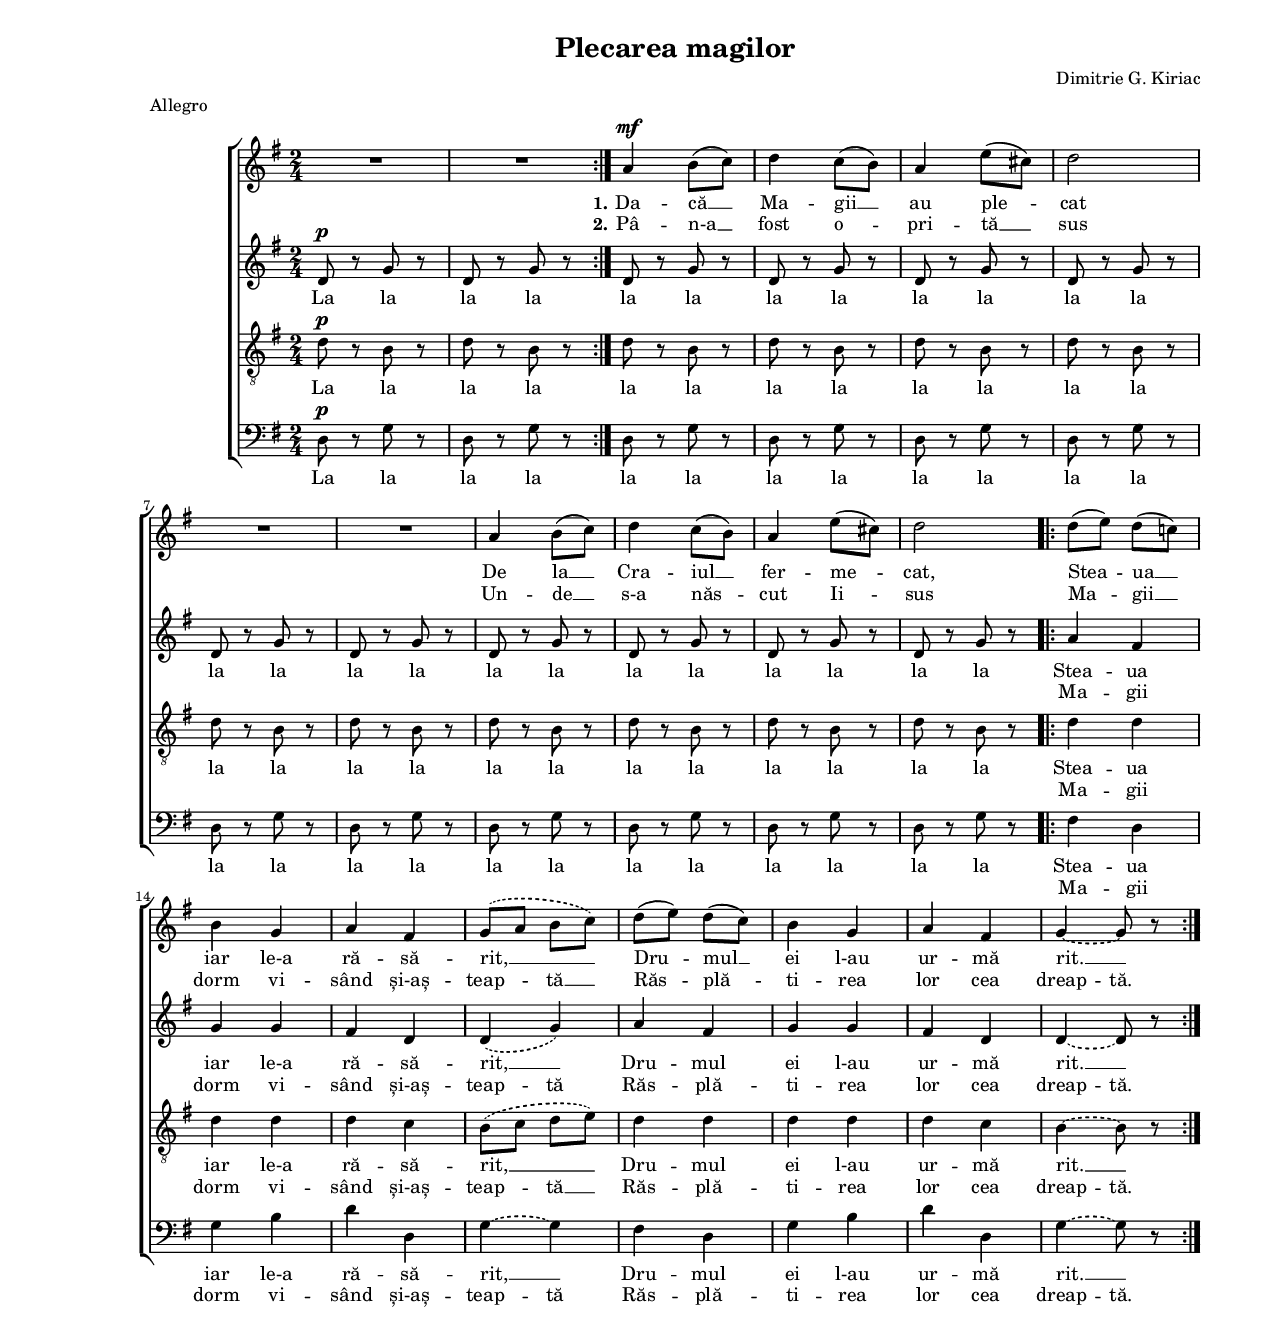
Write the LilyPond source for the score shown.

\version "2.19.80"

\paper {
  #(set-paper-size "letter")
  left-margin = 1\in
  line-width = 7\in
  top-margin = 0.7\in
  bottom-margin = 0.7\in
}

\header {
  title = "Plecarea magilor"
  composer = "Dimitrie G. Kiriac"
  meter = "Allegro"
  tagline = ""
}

#(set-global-staff-size 15)

global = {
  \set Staff.midiInstrument = "clarinet"
  \key g \major
  \time 2/4
  \autoBeamOff
}

sopStanzaOne = \lyricmode {
  \set stanza = "1."
  Da -- că __ Ma -- gii __ au ple -- cat
  De la __ Cra -- iul __ fer -- me -- cat,
  Stea -- ua __ iar le-a ră -- să -- rit, __
  Dru -- mul __ ei l-au ur -- mă rit. __
}

sopStanzaTwo = \lyricmode {
  \set stanza = "2."
  Pâ -- n-a __ fost o -- pri -- tă __ sus
  Un -- de __ s-a năs -- cut Ii -- sus
  Ma -- gii __ dorm vi -- sând și-aș --
  \set ignoreMelismata = ##t
  teap -- \skip 8 tă __ \skip 8
  \unset ignoreMelismata
  Răs -- plă -- ti -- rea lor cea
  \set ignoreMelismata = ##t
  dreap -- tă.
  \unset ignoreMelismata
}

altoStanzaOne = \lyricmode {
  La la la la la la la la la la la la la la la la la la la la la la la la
  Stea -- ua iar le-a ră -- să -- rit, __
  Dru -- mul ei l-au ur -- mă rit. __
}

altoStanzaTwo = \lyricmode {
  \skip 8 \skip 8 \skip 8 \skip 8 \skip 8 \skip 8 \skip 8 \skip 8
  \skip 8 \skip 8 \skip 8 \skip 8 \skip 8 \skip 8 \skip 8 \skip 8
  \skip 8 \skip 8 \skip 8 \skip 8 \skip 8 \skip 8 \skip 8 \skip 8
  \set ignoreMelismata = ##t
  Ma -- gii dorm vi -- sând și-aș -- teap -- tă
  Răs -- plă -- ti -- rea lor cea dreap -- tă.
  \unset ignoreMelismata
}

tenorStanzaOne = \lyricmode {
  La la la la la la la la la la la la la la la la la la la la la la la la
  Stea -- ua iar le-a ră -- să -- rit, __
  Dru -- mul ei l-au ur -- mă rit. __
}

tenorStanzaTwo = \lyricmode {
  \skip 8 \skip 8 \skip 8 \skip 8 \skip 8 \skip 8 \skip 8 \skip 8
  \skip 8 \skip 8 \skip 8 \skip 8 \skip 8 \skip 8 \skip 8 \skip 8
  \skip 8 \skip 8 \skip 8 \skip 8 \skip 8 \skip 8 \skip 8 \skip 8
  \set ignoreMelismata = ##t
  Ma -- gii dorm vi -- sând și-aș -- teap -- \skip 8 tă __ \skip 8
  Răs -- plă -- ti -- rea lor cea dreap -- tă.
  \unset ignoreMelismata
}

bassStanzaOne = \altoStanzaOne
bassStanzaTwo = \altoStanzaTwo

sopMusic = \relative c' {
  \set Staff.midiMinimumVolume = #0.4
  \repeat volta 2 {
    R2 R2
  }
  a'4^\mf b8([ c8)]
  d4 c8([ b8)]
  a4 e'8([ cis8)]
  d2
  \break

  R2 R2

  a4 b8([ c8)]
  d4 c8([ b8)]
  a4 e'8([ cis8)]
  d2

  \repeat volta 2 {
    d8([ e8)] d8([ c!8)]
    \break
    b4 g4
    a4 fis4
    \slurDashed
    g8([ a8] b8[ c8)]
    \slurSolid

    d8([ e8)] d8([ c8)]
    b4 g4
    a4 fis4
    \tieDashed
    g4~ g8 r8
    \tieSolid
  }
}

altoMusic = \relative c' {
  \repeat volta 2 {
    d8^\p r8 g8 r8
    d8 r8 g8 r8
  }

  d8 r8 g8 r8
  d8 r8 g8 r8
  d8 r8 g8 r8
  d8 r8 g8 r8

  d8 r8 g8 r8
  d8 r8 g8 r8

  d8 r8 g8 r8
  d8 r8 g8 r8
  d8 r8 g8 r8
  d8 r8 g8 r8

  \repeat volta 2 {
    a4 fis4
    g4 g4
    fis4 d4
    \slurDashed
    d4( g4)
    \slurSolid

    a4 fis4
    g4 g4
    fis4 d4
    \tieDashed
    d4~ d8 r8
    \tieSolid
  }
}

tenorMusic = \relative c' {
  \repeat volta 2 {
    d8^\p r8 b8 r8
    d8 r8 b8 r8
  }

  d8 r8 b8 r8
  d8 r8 b8 r8
  d8 r8 b8 r8
  d8 r8 b8 r8

  d8 r8 b8 r8
  d8 r8 b8 r8

  d8 r8 b8 r8
  d8 r8 b8 r8
  d8 r8 b8 r8
  d8 r8 b8 r8

  \repeat volta 2 {
    d4 d4
    d4 d4
    d4 c4
    \slurDashed
    b8([ c8] d8[ e8)]
    \slurSolid

    d4 d4
    d4 d4
    d4 c4
    \tieDashed
    b4~ b8 r8
    \tieSolid
  }
}

bassMusic = \relative c' {
  \repeat volta 2 {
    d,8^\p r8 g8 r8
    d8 r8 g8 r8
  }

  d8 r8 g8 r8
  d8 r8 g8 r8
  d8 r8 g8 r8
  d8 r8 g8 r8

  d8 r8 g8 r8
  d8 r8 g8 r8

  d8 r8 g8 r8
  d8 r8 g8 r8
  d8 r8 g8 r8
  d8 r8 g8 r8

  \repeat volta 2 {
    fis4 d4
    g4 b4
    d4 d,4
    \tieDashed
    g4~ g4
    \tieSolid

    fis4 d4
    g4 b4
    d4 d,4
    \tieDashed
    g4~ g8 r8
    \tieSolid
  }
}

myScore = \new Score <<
  \new ChoirStaff <<
    \new Staff \new Voice { \global \sopMusic }
    \addlyrics { \sopStanzaOne }
    \addlyrics { \sopStanzaTwo }

    \new Staff \new Voice { \global \altoMusic }
    \addlyrics { \altoStanzaOne }
    \addlyrics { \altoStanzaTwo }

    \new Staff <<
      \clef "G_8"
      \new Voice { \global \tenorMusic }
      \addlyrics { \tenorStanzaOne }
      \addlyrics { \tenorStanzaTwo }
    >>

    \new Staff <<
      \clef bass
      \new Voice { \global \bassMusic }
      \addlyrics { \bassStanzaOne }
      \addlyrics { \bassStanzaTwo }
    >>
  >>
>>

\score {
  \myScore
  \layout { }
}

midiOutput =
  \midi {
    \tempo 4 = 160
    }



\score {
  \unfoldRepeats
  \myScore
  \midi { \midiOutput }
}

\score {
  \unfoldRepeats
  \new Voice { \global \sopMusic }
  \midi { \midiOutput }
}

\score {
  \unfoldRepeats
  \new Voice { \global \altoMusic }
  \midi { \midiOutput }
}

\score {
  \unfoldRepeats
  \new Voice { \global \tenorMusic }
  \midi { \midiOutput }
}

\score {
  \unfoldRepeats
  \new Voice { \global \bassMusic }
  \midi { \midiOutput }
}
